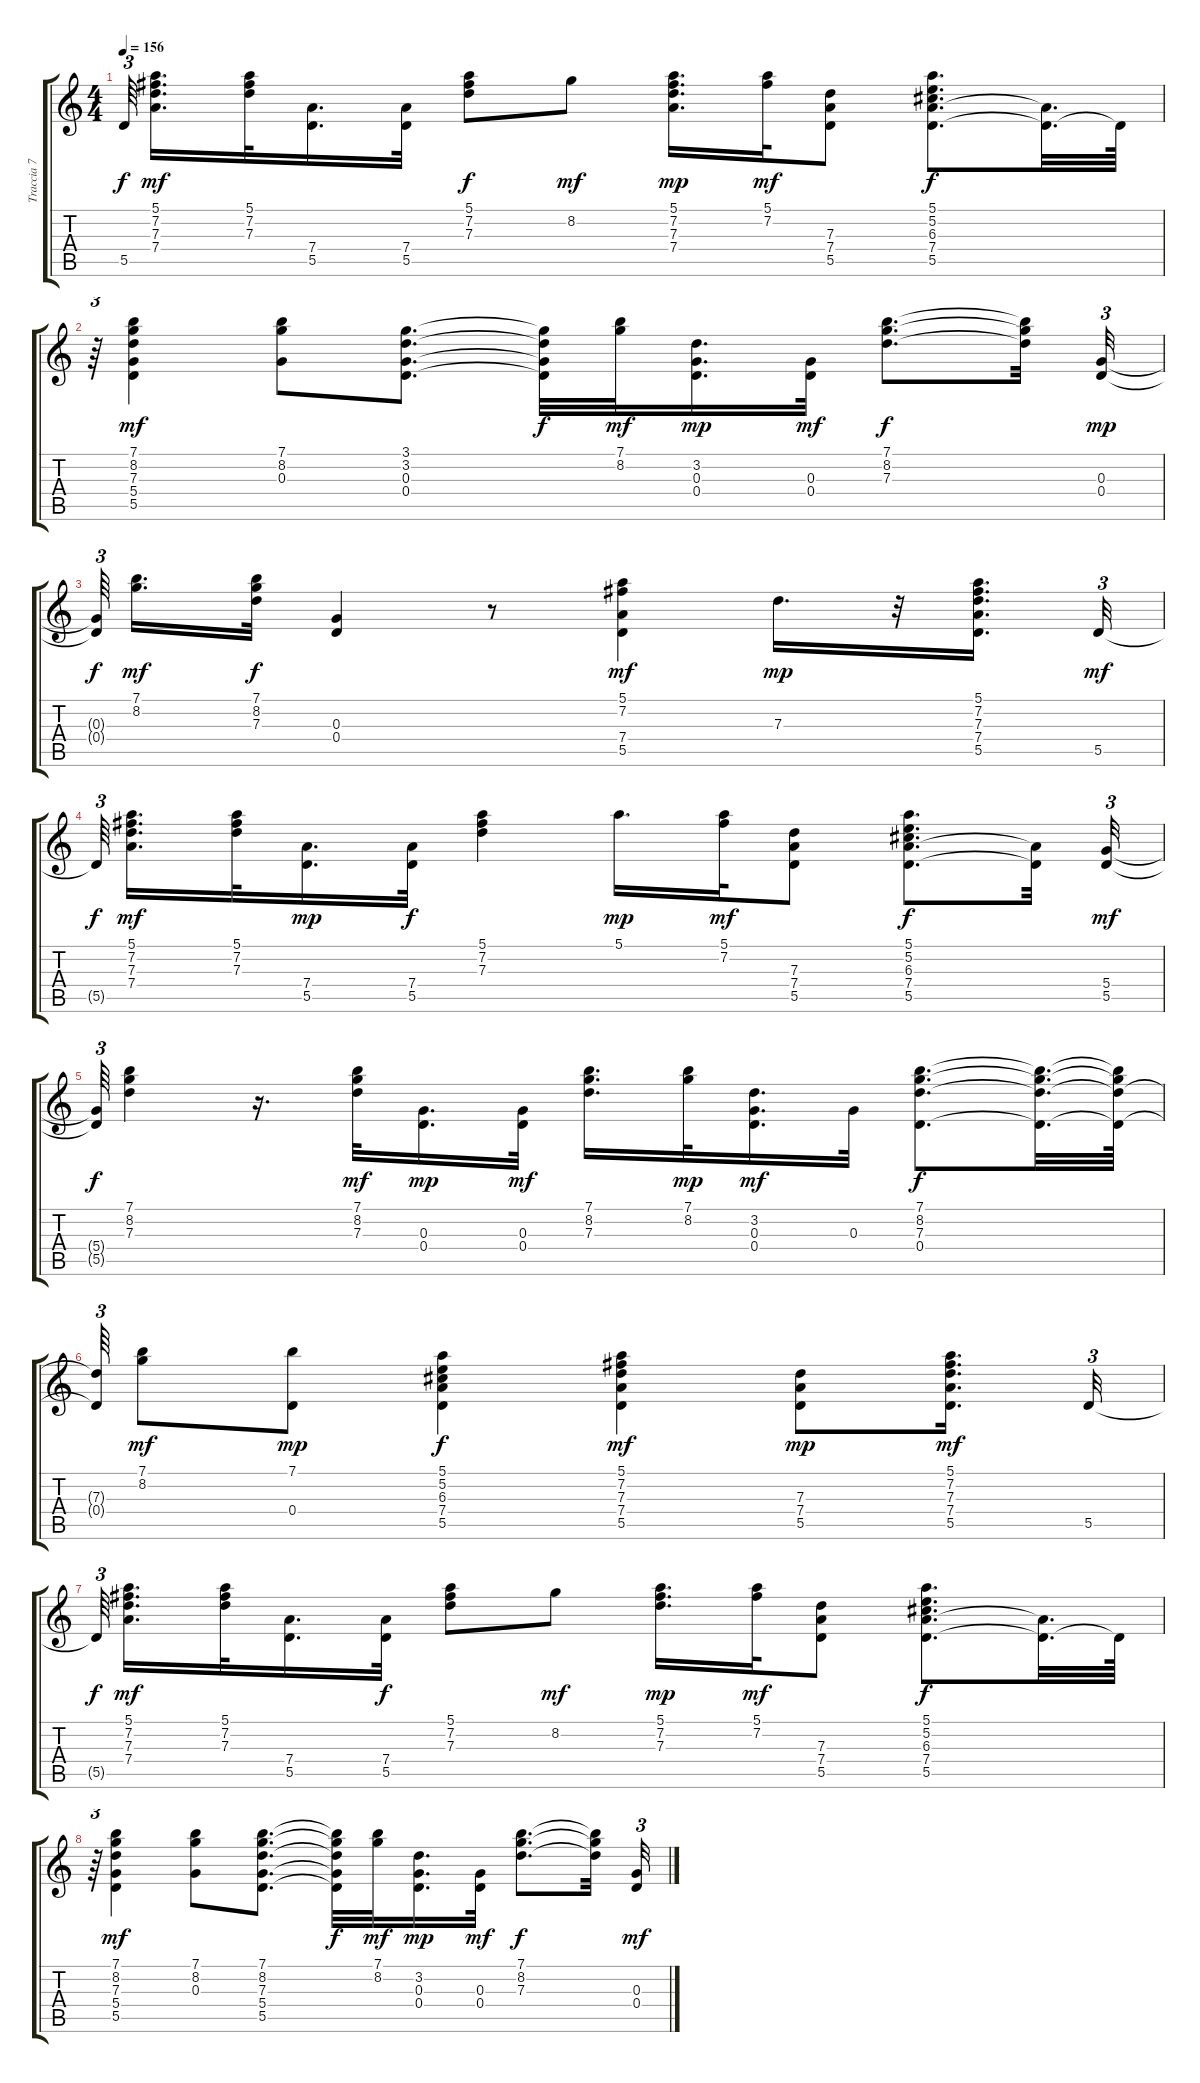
\track ("Traccia 7" "Traccia 7") {instrument acousticguitarsteel}
\staff {score tabs}
\tuning (E4 B3 G3 D3 A2 E2) {hide}
\ts (4 4)
\tempo 156
\clef g2
\ks c
5.5{t}.64{tu (3 2) dy f beam splitsecondary} (5.1 7.2 7.3 7.4).16{d dy mf} (5.1 7.2 7.3).32{volume 5} (7.4 5.5).16{d} (7.4 5.5).32 (5.1 7.2 7.3).8{dy f} 8.2.8{dy mf} (5.1 7.2 7.3 7.4).16{d dy mp} (5.1 7.2).32{dy mf} (7.3 7.4 5.5).8 (5.1 5.2 6.3 7.4 5.5).8{d dy f} (7.4{t} 5.5{t}).32{d} 5.5{t}.64 |
r.64{tu (3 2)} (7.1 8.2 7.3 5.4 5.5).4{dy mf} (7.1 8.2 0.3).8{volume 5} (3.1 3.2 0.3 0.4).8{d} (3.1{t} 3.2{t} 0.3{t} 0.4{t}).32{dy f} (7.1 8.2).32{dy mf} (3.2 0.3 0.4).16{d dy mp} (0.3 0.4).32{dy mf volume 5} (7.1 8.2 7.3).8{d dy f} (7.1{t} 8.2{t} 7.3{t}).32 (0.3 0.4).32{tu (3 2) dy mp} |
(0.3{t} 0.4{t}).64{tu (3 2) dy f beam splitsecondary} (7.1 8.2).16{d dy mf} (7.1 8.2 7.3).32{dy f} (0.3 0.4).4 r.8 (5.1 7.2 7.4 5.5).4{dy mf volume 5} 7.3.16{d dy mp volume 5} r.32 (5.1 7.2 7.3 7.4 5.5).16{d} 5.5.32{tu (3 2) dy mf} |
5.5{t}.64{tu (3 2) dy f beam splitsecondary} (5.1 7.2 7.3 7.4).16{d dy mf} (5.1 7.2 7.3).32 (7.4 5.5).16{d dy mp} (7.4 5.5).32{dy f volume 4} (5.1 7.2 7.3).4 5.1.16{d dy mp} (5.1 7.2).32{dy mf} (7.3 7.4 5.5).8 (5.1 5.2 6.3 7.4 5.5).8{d dy f volume 4} (7.4{t} 5.5{t}).32 (5.4 5.5).32{tu (3 2) dy mf} |
(5.4{t} 5.5{t}).64{tu (3 2) dy f} (7.1 8.2 7.3).4 r.16{d} (7.1 8.2 7.3).32{dy mf volume 4} (0.3 0.4).16{d dy mp} (0.3 0.4).32{dy mf} (7.1 8.2 7.3).16{d} (7.1 8.2).32{dy mp} (3.2 0.3 0.4).16{d dy mf} 0.3.32 (7.1 8.2 7.3 0.4).8{d dy f} (7.1{t} 8.2{t} 7.3{t} 0.4{t}).32{d} (7.1{t} 8.2{t} 7.3{t} 0.4{t}).64 |
(7.3{t} 0.4{t}).64{tu (3 2)} (7.1 8.2).8{dy mf volume 4} (7.1 0.4).8{dy mp} (5.1 5.2 6.3 7.4 5.5).4{dy f} (5.1 7.2 7.3 7.4 5.5).4{dy mf volume 4} (7.3 7.4 5.5).8{dy mp} (5.1 7.2 7.3 7.4 5.5).16{d dy mf volume 3} 5.5.32{tu (3 2)} |
5.5{t}.64{tu (3 2) dy f beam splitsecondary} (5.1 7.2 7.3 7.4).16{d dy mf} (5.1 7.2 7.3).32 (7.4 5.5).16{d} (7.4 5.5).32{dy f volume 3} (5.1 7.2 7.3).8 8.2.8{dy mf} (5.1 7.2 7.3).16{d dy mp} (5.1 7.2).32{dy mf volume 3} (7.3 7.4 5.5).8 (5.1 5.2 6.3 7.4 5.5).8{d dy f} (7.4{t} 5.5{t}).32{d} 5.5{t}.64 |
r.64{tu (3 2)} (7.1 8.2 7.3 5.4 5.5).4{dy mf volume 2} (7.1 8.2 0.3).8 (7.1 8.2 7.3 5.4 5.5).8{d} (7.1{t} 8.2{t} 7.3{t} 5.4{t} 5.5{t}).32{dy f} (7.1 8.2).32{dy mf volume 2} (3.2 0.3 0.4).16{d dy mp} (0.3 0.4).32{dy mf} (7.1 8.2 7.3).8{d dy f} (7.1{t} 8.2{t} 7.3{t}).32 (0.3 0.4).32{tu (3 2) dy mf volume 2}
